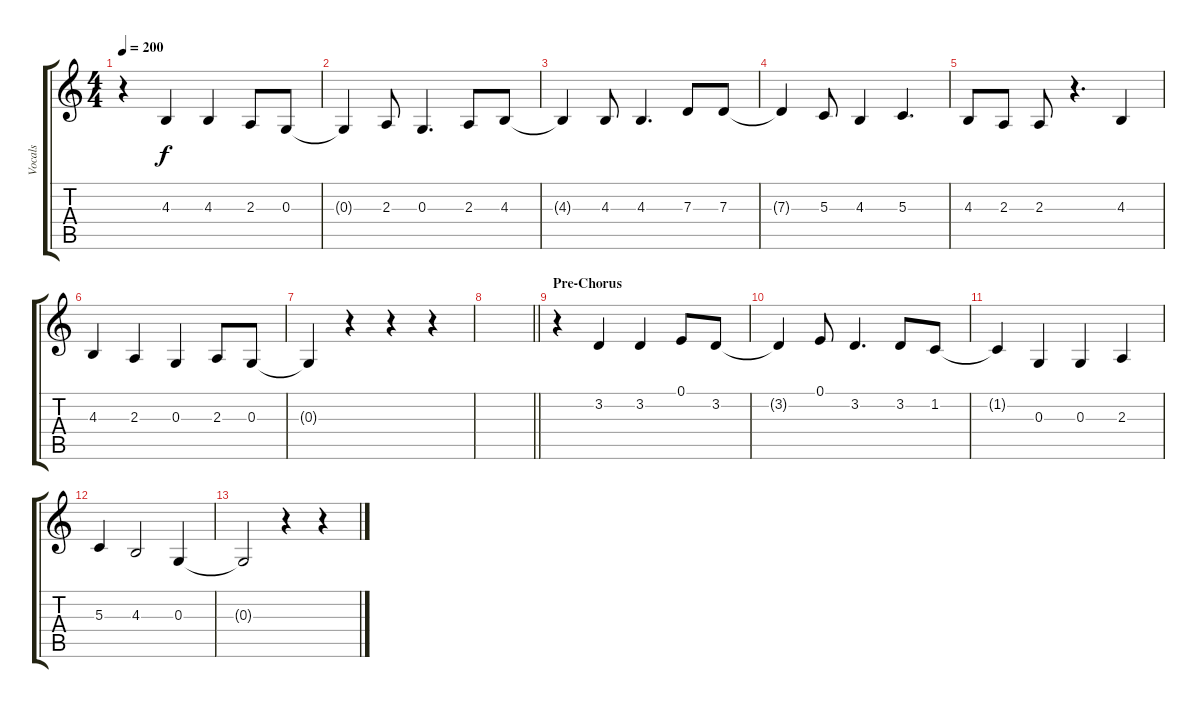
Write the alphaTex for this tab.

\track ("Vocals" "Vocals") {instrument altosax}
\staff {score tabs}
\tuning (E4 B3 G3 D3 A2 E2) {hide}
\ts (4 4)
\tempo 200
\clef g2
\ks c
r.4{dy f} 4.3.4 4.3.4 2.3.8 0.3.8 |
0.3{t}.4 2.3.8 0.3.4{d} 2.3.8 4.3.8 |
4.3{t}.4 4.3.8 4.3.4{d} 7.3.8 7.3.8 |
7.3{t}.4 5.3.8 4.3.4 5.3.4{d} |
4.3.8 2.3.8 2.3.8 r.4{d} 4.3.4 |
4.3.4 2.3.4 0.3.4 2.3.8 0.3.8 |
0.3{t}.4 r.4 r.4 r.4 |
\barLineRight lightlight
|
\section ("" "Pre-Chorus")
r.4 3.2.4 3.2.4 0.1.8 3.2.8 |
3.2{t}.4 0.1.8 3.2.4{d} 3.2.8 1.2.8 |
1.2{t}.4 0.3.4 0.3.4 2.3.4 |
5.3.4 4.3.2 0.3.4 |
0.3{t}.2 r.4 r.4
